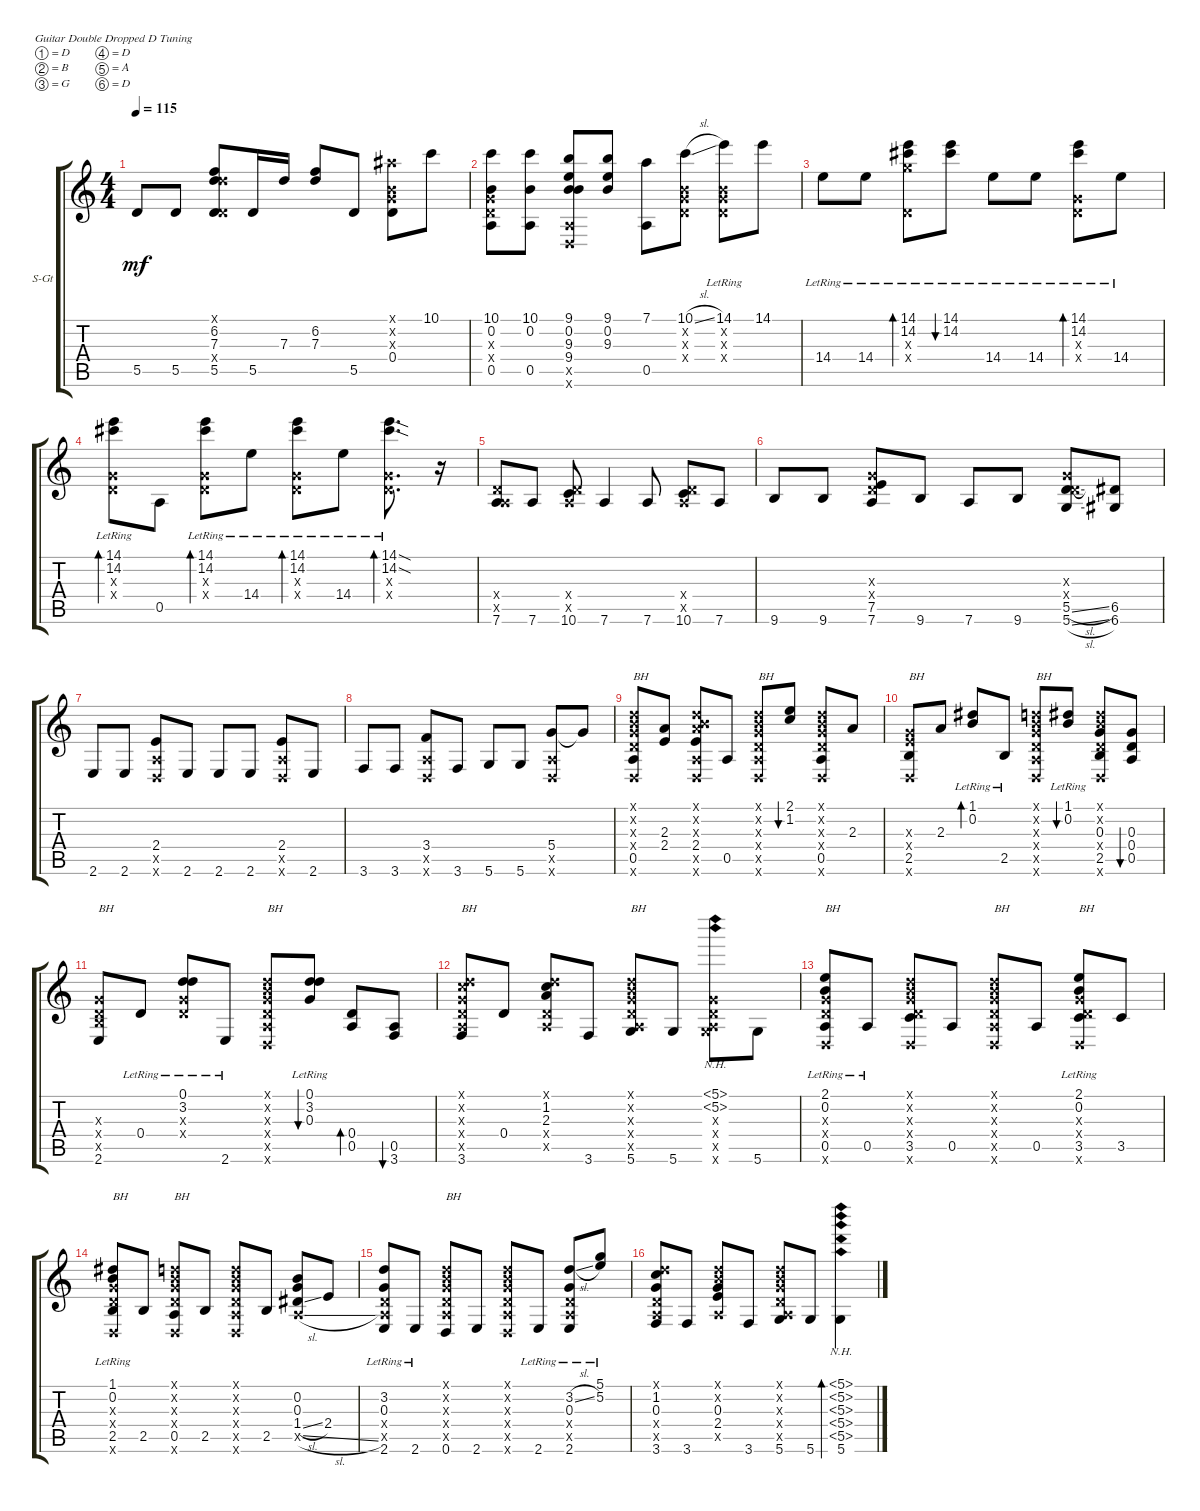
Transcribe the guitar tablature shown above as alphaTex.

\defaultSystemsLayout 4
\bracketExtendMode groupsimilarinstruments
\firstSystemTrackNameOrientation horizontal
\otherSystemsTrackNameOrientation horizontal
\track ("Steel Guitar" "S-Gt") {instrument acousticguitarsteel}
\staff {score tabs}
\tuning (D4 B3 G3 D3 A2 D2)
\ts (4 4)
\tempo 115
\clef g2
\ks c
5.5.8{dy mf} 5.5.8 (5.5 7.3 6.2 0.4{x} 0.1{x}).8 5.5.16 7.3.16 (6.2 7.3).8 5.5.8 (0.4 0.3{x} 0.2{x} 8.1{x}).8 10.1.8 |
(10.1 0.2 0.5 0.4{x} 0.3{x}).8 (10.1 0.2 0.5).8 (9.3 9.1 9.4 0.5{x} 0.6{x} 0.2).8 (9.3 9.1 0.2).8 (7.1 0.5).8 (10.1{sl} 0.2{x} 0.3{x} 0.4{x}).8 (14.1{lr} 0.4{x} 0.3{x} 0.2{x}).8 14.1.8 |
14.4{lr}.8 14.4{lr}.8 (14.1{lr} 14.2{lr} 12.3{x} 0.4{x}).8{bd 30} (14.2{lr} 14.1{lr}).8{bu 30} 14.4{lr}.8 14.4{lr}.8 (0.4{x} 0.3{x} 14.2{lr} 14.1{lr}).8{bd 30} 14.4{lr}.8 |
(0.4{x} 0.3{x} 14.2{lr} 14.1{lr}).8{bd 30} 0.5.8 (0.4{x} 0.3{x} 14.2{lr} 14.1{lr}).8{bd 30} 14.4{lr}.8 (0.4{x} 0.3{x} 14.2{lr} 14.1{lr}).8{bd 30} 14.4{lr}.8 (0.4{x} 0.3{x} 14.2{sod lr} 14.1{sod lr}).8{d bd 30} r.16 |
(7.6 0.5{x} 0.4{x}).8 7.6.8 (10.6 0.5{x} 0.4{x}).8 7.6.4 7.6.8 (10.6 0.4{x} 0.5{x}).8 7.6.8 |
9.6.8 9.6.8 (7.6 7.5 0.4{x} 0.3{x}).8 9.6.8 7.6.8 9.6.8 (5.6{sl} 5.5{sl} 0.4{x} 0.3{x}).8 (6.6 6.5).8 |
2.6.8 2.6.8 (2.4 0.5{x} 0.6{x}).8 2.6.8 2.6.8 2.6.8 (0.5{x} 2.4 0.6{x}).8 2.6.8 |
3.6.8 3.6.8 (3.4 0.5{x} 0.6{x}).8 3.6.8 5.6.8 5.6.8 (5.4 0.6{x} 0.5{x}).8 5.4{t}.8 |
(0.6{x} 0.4{x} 0.3{x} 0.2{x} 0.1{x} 0.5).8{txt "BH"} (2.3 2.4).8 (0.5{x} 2.4 0.6{x} 2.3{x} 0.2{x} 0.1{x}).8 0.5.8 (0.6{x} 0.5{x} 0.4{x} 0.3{x} 0.2{x} 0.1{x}).8{txt "BH"} (2.1 1.2).8{bu 30} (0.5 0.6{x} 0.4{x} 0.3{x} 0.2{x} 0.1{x}).8 2.3.8 |
(2.5 0.6{x} 2.4{x} 0.3{x}).8{txt "BH"} 2.3.8 (1.1{lr} 0.2).8{bd 30} 2.5{lr}.8 (0.6{x} 0.5{x} 0.4{x} 0.3{x} 0.2{x} 0.1{x}).8{txt "BH"} (1.1 0.2{lr}).8{bu 30} (2.5 0.6{x} 0.4{x} 0.3 1.1{x} 0.2{x}).8 (0.3 0.4 0.5).8{bu 30} |
(2.5{x} 2.6 0.4{x} 0.3{x}).8{txt "BH"} 0.4{lr}.8 (3.2 0.1{lr} 0.3{x} 0.4{x}).8 2.6{lr}.8 (0.6{x} 0.5{x} 0.4{x} 0.3{x} 0.2{x} 0.1{x}).8{txt "BH"} (0.1 3.2{lr} 0.3).8{bu 30} (0.5 0.4).8{bd 30} (0.5 3.6).8{bu 30} |
(3.6 0.5{x} 0.4{x} 0.3{x} 1.2{x} 0.1{x}).8{txt "BH"} 0.4.8 (2.3 1.2 0.5{x} 0.4{x} 0.1{x}).8 3.6.8 (5.6 0.5{x} 0.4{x} 0.3{x} 0.2{x} 0.1{x}).8{txt "BH"} 5.6.8 (5.6{x} 5.2{nh} 0.3{x} 0.4{x} 0.5{x} 5.1{nh}).8 5.6.8 |
(0.6{x} 0.5{lr} 0.4{x} 0.3{x} 0.2 2.1{lr}).8{txt "BH"} 0.5{lr}.8 (3.5 0.6{x} 0.4{x} 0.3{x} 0.2{x} 0.1{x}).8 0.5.8 (0.6{x} 0.5{x} 0.4{x} 0.3{x} 0.2{x} 0.1{x}).8{txt "BH"} 0.5.8 (0.6{x} 3.5 0.4{x} 0.3{x} 0.2 2.1{lr}).8{txt "BH"} 3.5.8 |
(0.6{x} 2.5{lr} 0.4{x} 0.3{x} 0.2 1.1).8{txt "BH"} 2.5.8 (0.5 0.6{x} 0.4{x} 0.3{x} 0.2{x} 0.1{x}).8{txt "BH"} 2.5.8 (0.6{x} 0.5{x} 0.4{x} 0.3{x} 0.2{x} 0.1{x}).8 2.5.8 (1.4{sl} 0.5{sl x} 0.2 0.3).8 2.4.8 |
(0.3{lr} 0.4{x} 0.5{x} 2.6 3.2).8 2.6{lr}.8 (0.6 0.5{x} 0.4{x} 0.3{x} 0.2{x} 0.1{x}).8{txt "BH"} 2.6.8 (0.6{x} 0.5{x} 0.4{x} 0.3{x} 0.2{x} 0.1{x}).8 2.6{lr}.8 (3.2{sl lr} 0.3{lr} 0.4{x} 0.5{x} 2.6{lr}).8 (5.2{lr} 5.1{lr}).8 |
(3.6 0.5{x} 0.4{x} 0.3 1.2 0.1{x}).8 3.6.8 (0.5{x} 2.4 0.1{x} 0.2{x} 0.3).8 3.6.8 (5.6 0.5{x} 0.4{x} 0.3{x} 0.2{x} 0.1{x}).8 5.6.8 (5.6 5.2{nh} 5.3{nh} 5.4{nh} 5.5{nh} 5.1{nh}).4{bd 30}
